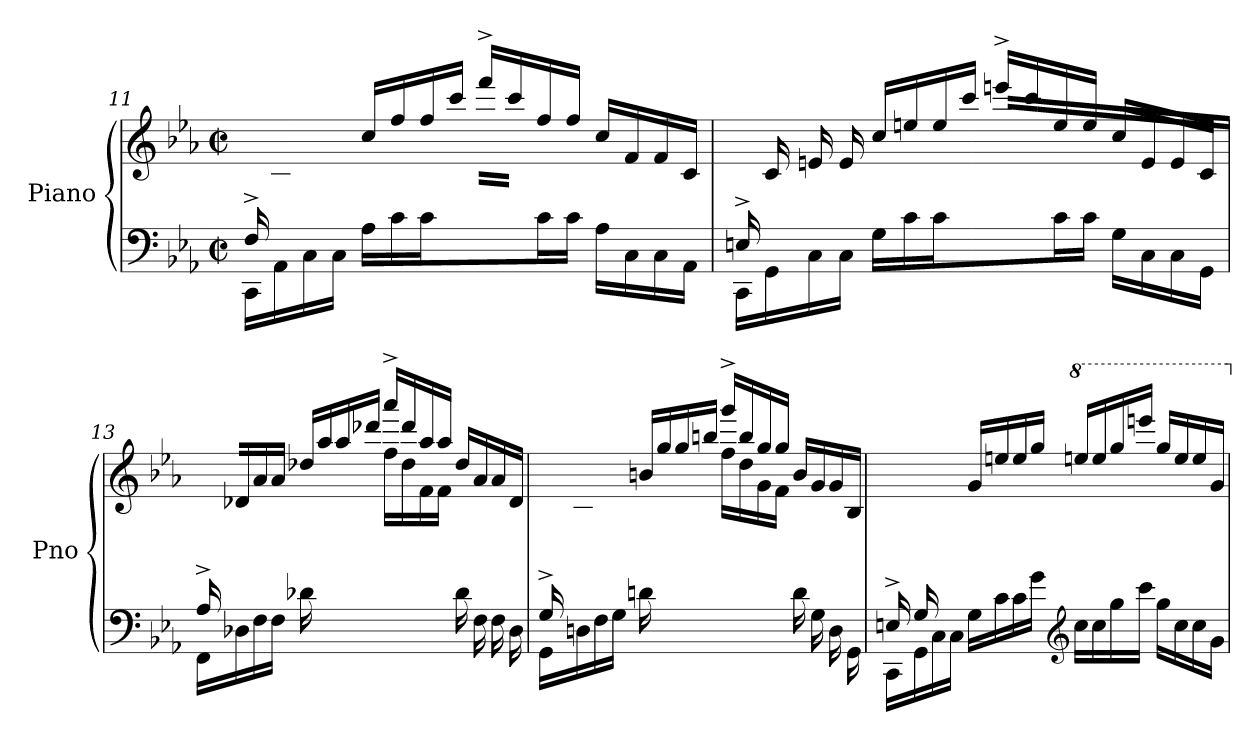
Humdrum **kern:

**kern	**kern
*part1	*part1
*staff2	*staff1
*I"Piano	*
*I'Pno	*
!!LO:PB:g=z
*clefF4	*clefG2
*k[b-e-a-]	*k[b-e-a-]
*M4/4	*M4/4
*met(c|)	*met(c|)
=11	=11
*^	*^
(>16F^/LL	16CC\LL	16ryy	4..ryy
2...ryy	16AA-\	16c/	.
.	16C\	16f/	.
.	16C\JJ	16f/JJ	.
.	16A-\LL	16cc/LL	.
.	16c\	16ff/	.
.	16c\	16ff/	.
.	8.ryy	16ccc/JJ	16a-\JJ
.	.	16fff^/LL	16cc\LL
.	.	16ccc/	16a-\
.	16c\	16ff/	4.ryy
.	16c\JJ	16ff/JJ	.
.	16A-\LL	16cc/LL	.
.	16C\	16f/	.
.	16C\	16f/	.
.	16AA-\JJ	16c/JJ)	.
!!LO:LB:g=z	!!
=12	=12	=12	=12
(>16En^/LL	16CC\LL	16ryy	4..ryy
2...ryy	16GG\	16c/	.
.	16C\	16en/	.
.	16C\JJ	16e/JJ	.
.	16G\LL	16cc/LL	.
.	16c\	16een/	.
.	16c\	16ee/	.
.	8.ryy	16ccc/JJ	16g\JJ
.	.	16eeen^/LL	16cc\LL
.	.	16ccc/	16g\
.	16c\	16ee/	4.ryy
.	16c\JJ	16ee/JJ	.
.	16G\LL	16cc/LL	.
.	16C\	16e/	.
.	16C\	16e/	.
.	16GG\JJ	16c/JJ)	.
=13	=13	=13	=13
(>16A-^/LL	16FF\LL	16ryy	16ryy
*	*	*v	*v
2...ryy	16D-X\	16d-X/
.	16F\	16a-/
.	16F\JJ	16a-/JJ
.	16d-X\LL	16dd-X/LL
*	*	*^
.	4..ryy	16aa-/	16f\
.	.	16aa-/	16f\
.	.	16ddd-X/JJ	16dd-X\JJ
.	.	16aaa-^/LL	16ff\LL
.	.	16ddd-/	16dd-\
.	.	16aa-/	16f\
.	.	16aa-/JJ	16f\JJ
.	16d-\LL	16dd-/LL	4ryy
.	16F\	16a-/	.
.	16F\	16a-/	.
.	16D-\JJ	16d-/JJ)	.
!!LO:LB:g=z	!!
=14	=14	=14	=14
(>16G^/LL	16GG\LL	16ryy	16ryy
*	*	*v	*v
2...ryy	16Dn\	16Bn/
.	16F\	16g/
.	16G\JJ	16g/JJ
.	16dn\LL	16bn/LL
*	*	*^
.	4..ryy	16gg/	16f\
.	.	16gg/	16g\
.	.	16bbn/JJ	16ddn\JJ
.	.	16ggg^/LL	16ff\LL
.	.	16bb/	16dd\
.	.	16gg/	16g\
.	.	16gg/JJ	16f\JJ
.	16d\LL	16b/LL	4ryy
.	16G\	16g/	.
.	16D\	16g/	.
.	16GG\JJ	16B/JJ)	.
*	*	*v	*v
!!LO:LB:g=z
=15	=15	=15
16En^/LL	16CC\LL	8ryy
16G/	16GG\	.
2..ryy	16C\	16en/
.	16C\JJ	16e/JJ
.	16G\LL	16g/LL
.	16c\	16een/
.	16c\	16ee/
.	16g\JJ	16gg/JJ
*clefG2	*	*
*	*	*8va
.	16cc\LL	16eeen/LL
.	16cc\	16eee/
.	16gg\	16ggg/
.	16ccc\JJ	16eeeen/JJ
.	16gg\LL	16ggg/LL
.	16cc\	16eee/
.	16cc\	16eee/
.	16g\JJ	16gg/JJ
*	*	*X8va
*v	*v	*
=	=
*-	*-
